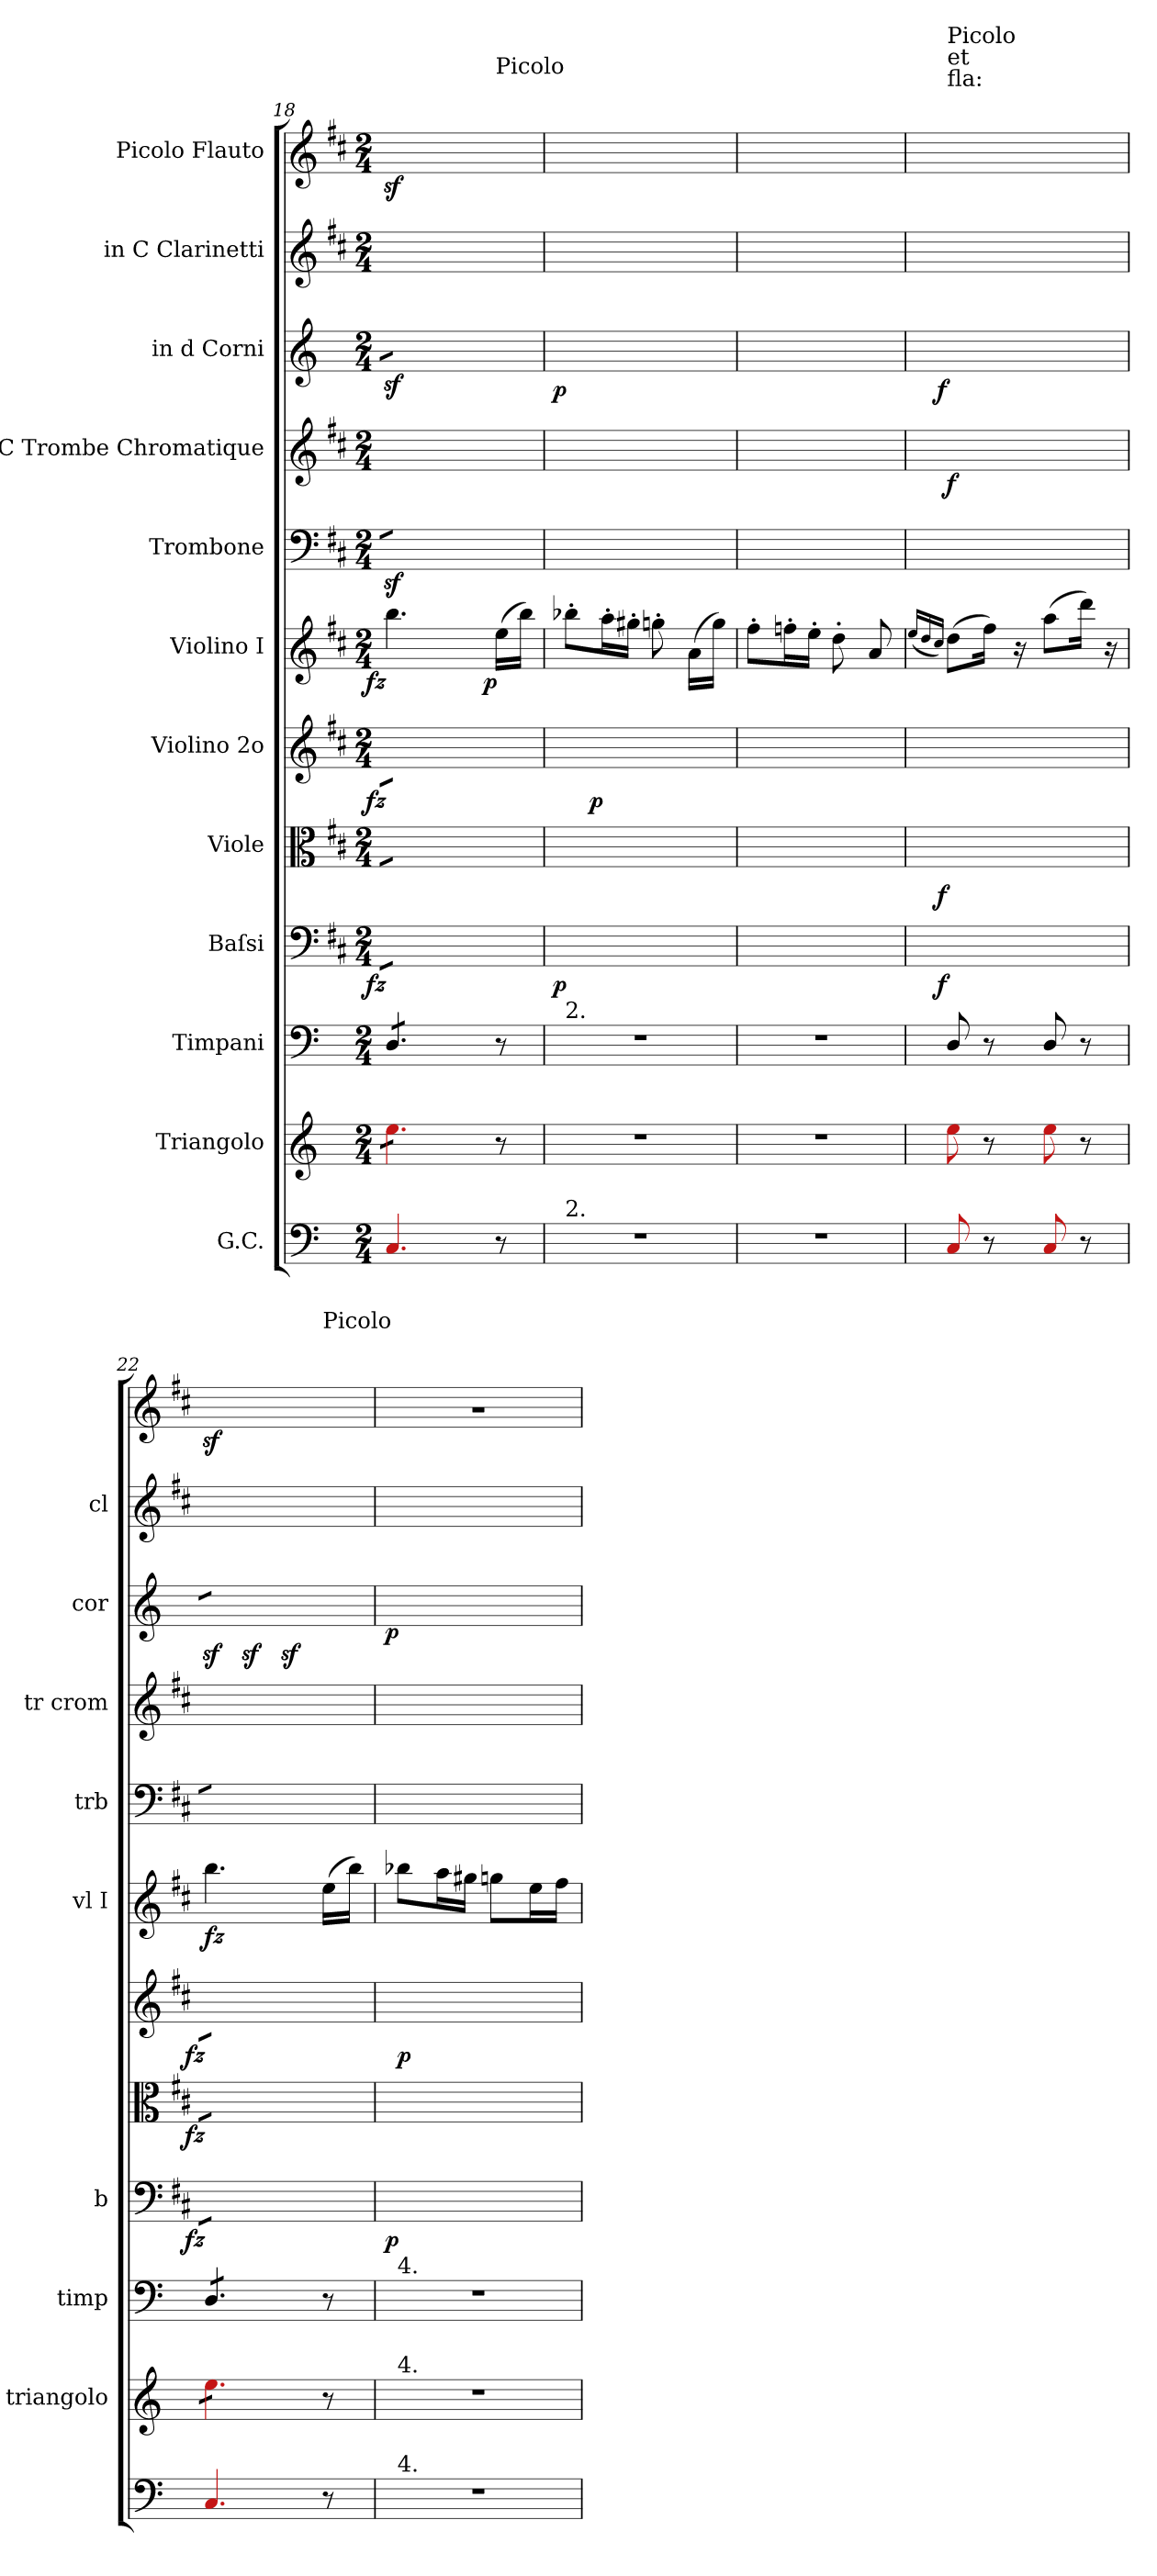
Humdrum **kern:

**kern	**kern	**kern	**kern	**dynam	**kern	**dynam	**kern	**dynam	**kern	**dynam	**kern	**kern	**dynam	**kern	**dynam	**kern	**kern
*part12	*part11	*part10	*part9	*part9	*part8	*part8	*part7	*part7	*part6	*part6	*part5	*part4	*part4	*part3	*part3	*part2	*part1
*staff12	*staff11	*staff10	*staff9	*staff9	*staff8	*staff8	*staff7	*staff7	*staff6	*staff6	*staff5	*staff4	*staff4	*staff3	*staff3	*staff2	*staff1
*I"G.C.	*I"Triangolo	*I"Timpani	*I"Baſsi	*	*I"Viole	*	*I"Violino 2o	*	*I"Violino I	*	*I"Trombone	*I"in C Trombe Chromatique	*	*I"in d Corni	*	*I"in C Clarinetti	*I"Picolo Flauto
*	*I'triangolo	*I'timp	*I'b	*	*	*	*	*	*I'vl I	*	*I'trb	*I'tr crom	*	*I'cor	*	*I'cl	*
*clefF4	*clefG2	*clefF4	*clefF4	*	*clefC3	*	*clefG2	*	*clefG2	*	*clefF4	*clefG2	*	*clefG2	*	*clefG2	*clefG2
*	*	*	*	*	*	*	*	*	*	*	*	*	*	*ITrd-1c-2	*	*	*
*k[]	*k[]	*k[]	*k[f#c#]	*	*k[f#c#]	*	*k[f#c#]	*	*k[f#c#]	*	*k[f#c#]	*k[f#c#]	*	*k[f#c#]	*	*k[f#c#]	*k[f#c#]
*	*	*	*D:	*	*D:	*	*D:	*	*D:	*	*D:	*D:	*	*D:	*	*D:	*D:
*M2/4	*M2/4	*M2/4	*M2/4	*	*M2/4	*	*M2/4	*	*M2/4	*	*M2/4	*M2/4	*	*M2/4	*	*M2/4	*M2/4
=18	=18	=18	=18	=18	=18	=18	=18	=18	=18	=18	=18	=18	=18	=18	=18	=18	=18
!	!	!	!	!LO:DY:rj	!	!	!	!LO:DY:rj	!	!LO:DY:rj	!LO:DY:rj	!	!	!	!	!	!
*	*	*	*	*	*	*	*	*	*	*	*	*^	*	*	*	*	*
*	*tremolo	*	*	*	*	*	*	*	*	*	*	*	*	*	*	*	*	*
*	*	*tremolo	*	*	*	*	*	*	*	*	*	*	*	*	*	*	*	*
*	*	*	*tremolo	*	*	*	*	*	*	*	*	*	*	*	*	*	*	*
*	*	*	*	*	*tremolo	*	*	*	*	*	*	*	*	*	*	*	*	*
*	*	*	*	*	*	*	*tremolo	*	*	*	*	*	*	*	*	*	*	*
*	*	*	*	*	*	*	*	*	*	*	*tremolo	*	*	*	*	*	*	*
*	*	*	*	*	*	*	*	*	*	*	*	*	*	*	*tremolo	*	*	*
4.Ra/	8Ree\L	8D/L	8GG/yyL	fz	8Gyy\ 8eyy\L	.	8Byy/ 8gyy/L	fz	4.bb\	fz	8Gz\yyL	8g/Lyy	8g\Lyy	.	8byyz/ 8eeyyz/L	.	4.b/yy	4.bbz\yy
.	8Ree\	8D/	8GG/yy	.	8Gyy\ 8eyy\	.	8Byy/ 8gyy/	.	.	.	8Gz\yy	8g/yy	8g\yy	.	8byyz/ 8eeyyz/	.	.	.
.	8Ree\J	8D/J	8GG/yyJ	.	8Gyy\ 8eyy\J	.	8Byy/ 8gyy/J	.	.	.	8Gz\yyJ	8g/Jyy	8g\Jyy	.	8byyz/ 8eeyyz/J	.	.	.
*	*	*	*	*	*	*	*	*	*	*	*	*	*	*	*Xtremolo	*	*	*
*	*	*	*	*	*	*	*	*	*	*	*Xtremolo	*	*	*	*	*	*	*
*	*	*	*	*	*	*	*Xtremolo	*	*	*	*	*	*	*	*	*	*	*
*	*	*	*	*	*Xtremolo	*	*	*	*	*	*	*	*	*	*	*	*	*
*	*	*	*Xtremolo	*	*	*	*	*	*	*	*	*	*	*	*	*	*	*
*	*	*Xtremolo	*	*	*	*	*	*	*	*	*	*	*	*	*	*	*	*
*	*Xtremolo	*	*	*	*	*	*	*	*	*	*	*	*	*	*	*	*	*
!	!	!	!	!	!	!	!	!	!	!	!	!	!	!	!	!	!	!LO:TX:a:t=Picolo
!	!	!	!	!	!	!	!	!	!	!LO:DY:rj	!	!	!	!	!	!	!	!
8r	8r	8r	8ryy	.	8ryy	.	8ryy	.	(16ee\LL	p	8ryy	8ryy	8ryy	.	8ryy	.	8ryy	16ee/LLyy
.	.	.	.	.	.	.	.	.	16bb\JJ)	.	.	.	.	.	.	.	.	16bb/JJyy
*	*	*	*	*	*	*	*	*	*	*	*	*v	*v	*	*	*	*	*
=19	=19	=19	=19	=19	=19	=19	=19	=19	=19	=19	=19	=19	=19	=19	=19	=19	=19
!	!	!LO:TX:a:t=2.	!	!	!	!	!	!	!	!	!	!	!	!	!	!	!
!LO:TX:a:t=2.	!	!	!	!	!	!	!	!	!	!	!	!	!	!	!	!	!
!	!	!	!	!LO:DY:rj	!	!	!	!	!	!	!	!	!	!	!LO:DY:rj	!	!
2r	2r	2r	8AA/yy	p	8ryy	.	8ryy	.	8bb-X'\L	.	2ryy	2ryy	.	2ayy/ 2eeyy/	p	2ryy	8bb-X'/Lyy
!	!	!	!	!	!	!	!	!LO:DY:rj	!	!	!	!	!	!	!	!	!
.	.	.	8ryy	.	8c#\yy	.	8Ayy/ 8gyy/	p	16aa'\L	.	.	.	.	.	.	.	16aa'/Lyy
.	.	.	.	.	.	.	.	.	16gg#X'\JJ	.	.	.	.	.	.	.	16gg#X'/JJyy
.	.	.	8AA/yy	.	8ryy	.	8ryy	.	8ggn'\	.	.	.	.	.	.	.	8ggn'/yy
.	.	.	8ryy	.	8c#\yy	.	8Ayy/ 8gyy/	.	(16a\LL	.	.	.	.	.	.	.	(16a/LLyy
.	.	.	.	.	.	.	.	.	16gg\JJ)	.	.	.	.	.	.	.	16gg/JJyy
=20	=20	=20	=20	=20	=20	=20	=20	=20	=20	=20	=20	=20	=20	=20	=20	=20	=20
*	*	*	*	*	*	*	*	*	*	*	*	*	*	*	*	*	*^
2r	2r	2r	8D\yy	.	8ryy	.	8ryy	.	8ff#'\L	.	2ryy	2ryy	.	2dyy/ 2ddyy/	.	2ryy	8ff#'>/Lyy)	4.rgyy
.	.	.	8ryy	.	8d\yy	.	8Ayy/ 8f#yy/	.	16ffn'\L	.	.	.	.	.	.	.	16ffn'>/Lyy	.
.	.	.	.	.	.	.	.	.	16ee'\JJ	.	.	.	.	.	.	.	16ee'>/JJyy	.
.	.	.	8D\yy	.	8ryy	.	8ryy	.	8dd'\	.	.	.	.	.	.	.	8dd'>/Lyy	.
.	.	.	8ryy	.	8d\yy	.	8Ayy/ 8f#yy/	.	8a/	.	.	.	.	.	.	.	8a/Jyy	8a\yy
*	*	*	*	*	*	*	*	*	*	*	*	*	*	*	*	*	*v	*v
=21	=21	=21	=21	=21	=21	=21	=21	=21	=21	=21	=21	=21	=21	=21	=21	=21	=21
.	.	.	.	.	.	.	.	.	(16qqee/LL	.	.	.	.	.	.	(16qqe/LLyy	(16qqee/LLyy
.	.	.	.	.	.	.	.	.	16qqdd/	.	.	.	.	.	.	16qqd/yy	16qqdd/yy
.	.	.	.	.	.	.	.	.	16qqcc#/JJ)	.	.	.	.	.	.	16qqc#/JJyy)	16qqcc#/JJyy)
*	*	*	*	*	*	*	*	*	*	*	*	*^	*	*	*	*	*
!	!	!	!	!	!	!	!	!	!	!	!	!	!	!	!	!	!	!LO:TX:a:t=Picolo\net\nfla&colon;
!	!	!	!	!LO:DY:rj	!	!LO:DY:rj	!	!	!	!	!	!	!	!	!	!LO:DY:rj	!	!
8Ra/	8Ree\	8D/	8D\yy	f	8Dyy\ 8Ayy\ 8dyy\	f	8Ayy/ 8f#yy/	.	(8dd\L	.	8D\yy	8a/yy	8f#\yy	f	8f#yy/ 8ddyy/	f	(8d/Lyy	(8dd\Lyy
8r	8r	8r	8ryy	.	8ryy	.	8ryy	.	16ff#\Jk)	.	8ryy	8ryy	8ryy	.	8ryy	.	16f#/Jkyy)	16ff#\Jkyy)
.	.	.	.	.	.	.	.	.	16r	.	.	.	.	.	.	.	16ryy	16ryy
.	.	.	.	.	.	.	.	.	.	.	.	.	.	.	.	.	(16qqb/LLyy	(16qqbb/LLyy
.	.	.	.	.	.	.	.	.	.	.	.	.	.	.	.	.	16qqa/yy	16qqaa/yy
.	.	.	.	.	.	.	.	.	.	.	.	.	.	.	.	.	16qqg#X/JJyy)	16qqgg#X/JJyy)
8Ra/	8Ree\	8D/	8D\yy	.	8Dyy\ 8Ayy\ 8dyy\	.	8Ayy/ 8f#yy/	.	(8aa\L	.	8D\yy	8a/yy	8f#\yy	.	8ddd#X/yy	.	(8a\Lyy	(8aa\Lyy
8r	8r	8r	8ryy	.	8ryy	.	8ryy	.	16ddd\Jk)	.	8ryy	8ryy	8ryy	.	8ryy	.	16dd\Jkyy)	16ddd\Jkyy)
.	.	.	.	.	.	.	.	.	16r	.	.	.	.	.	.	.	16ryy	16ryy
=22	=22	=22	=22	=22	=22	=22	=22	=22	=22	=22	=22	=22	=22	=22	=22	=22	=22	=22
*	*	*	*	*	*	*	*	*	*	*	*	*	*	*	*^	*	*	*
!	!	!	!	!LO:DY:rj	!	!LO:DY:rj	!	!LO:DY:rj	!	!	!	!	!	!	!	!	!	!	!
*	*tremolo	*	*	*	*	*	*	*	*	*	*	*	*	*	*	*	*	*	*
*	*	*tremolo	*	*	*	*	*	*	*	*	*	*	*	*	*	*	*	*	*
*	*	*	*tremolo	*	*	*	*	*	*	*	*	*	*	*	*	*	*	*	*
*	*	*	*	*	*tremolo	*	*	*	*	*	*	*	*	*	*	*	*	*	*
*	*	*	*	*	*	*	*tremolo	*	*	*	*	*	*	*	*	*	*	*	*
*	*	*	*	*	*	*	*	*	*	*	*tremolo	*	*	*	*	*	*	*	*
*	*	*	*	*	*	*	*	*	*	*	*	*	*	*	*tremolo	*	*	*	*
4.Ra/	8Ree\L	8D/L	8GG/yyL	fz	8Gyy\ 8eyy\L	fz	8Byy/ 8gyy/L	fz	4.bb\	fz	8G\yyL	8g/Lyy	8g\Lyy	.	8ee/yyL	8bz\yyL	.	4.b\yy	4.bbz\yy
.	8Ree\	8D/	8GG/yy	.	8Gyy\ 8eyy\	.	8Byy/ 8gyy/	.	.	.	8G\yy	8g/yy	8g\yy	.	8ee/yy	8bz\yy	.	.	.
.	8Ree\J	8D/J	8GG/yyJ	.	8Gyy\ 8eyy\J	.	8Byy/ 8gyy/J	.	.	.	8G\yyJ	8g/Jyy	8g\Jyy	.	8ee/yyJ	8bz\yyJ	.	.	.
*	*	*	*	*	*	*	*	*	*	*	*	*	*	*	*Xtremolo	*	*	*	*
*	*	*	*	*	*	*	*	*	*	*	*Xtremolo	*	*	*	*	*	*	*	*
*	*	*	*	*	*	*	*Xtremolo	*	*	*	*	*	*	*	*	*	*	*	*
*	*	*	*	*	*Xtremolo	*	*	*	*	*	*	*	*	*	*	*	*	*	*
*	*	*	*Xtremolo	*	*	*	*	*	*	*	*	*	*	*	*	*	*	*	*
*	*	*Xtremolo	*	*	*	*	*	*	*	*	*	*	*	*	*	*	*	*	*
*	*Xtremolo	*	*	*	*	*	*	*	*	*	*	*	*	*	*	*	*	*	*
!	!	!	!	!	!	!	!	!	!	!	!	!	!	!	!	!	!	!	!LO:TX:a:t=Picolo
8r	8r	8r	8ryy	.	8ryy	.	8ryy	.	(16ee\LL	.	8ryy	8ryy	8ryy	.	8ryy	8ryy	.	8ryy	(<16ee/LLyy
.	.	.	.	.	.	.	.	.	16bb\JJ)	.	.	.	.	.	.	.	.	.	16bb/JJyy)
*	*	*	*	*	*	*	*	*	*	*	*	*v	*v	*	*	*	*	*	*
*	*	*	*	*	*	*	*	*	*	*	*	*	*	*v	*v	*	*	*
=23	=23	=23	=23	=23	=23	=23	=23	=23	=23	=23	=23	=23	=23	=23	=23	=23	=23
*	*	*	*	*	*	*	*	*	*	*	*	*	*	*	*	*	*^
!	!	!LO:TX:a:t=4.	!	!	!	!	!	!	!	!	!	!	!	!	!	!	!	!
!	!LO:TX:a:t=4.	!	!	!	!	!	!	!	!	!	!	!	!	!	!	!	!	!
!LO:TX:a:t=4.	!	!	!	!	!	!	!	!	!	!	!	!	!	!	!	!	!	!
!	!	!	!	!LO:DY:rj	!	!	!	!	!	!	!	!	!	!	!LO:DY:rj	!	!	!
2r	2r	2r	8AA/yy	p	8ryy	.	8ryy	p	8bb-X\L	.	2ryy	2ryy	.	2ayy/ 2eeyy/	p	2ryy	8bb-X/Lyy	2r
.	.	.	8ryy	.	8c#yy\ 8eyy\	.	8Ayy/ 8gyy/	.	16aa\L	.	.	.	.	.	.	.	16aa/Lyy	.
.	.	.	.	.	.	.	.	.	16gg#X\JJ	.	.	.	.	.	.	.	16gg#X/JJyy	.
.	.	.	8AA/yy	.	8ryy	.	8ryy	.	8ggn\L	.	.	.	.	.	.	.	8ggn/Lyy	.
.	.	.	8ryy	.	8c#yy\ 8eyy\	.	8Ayy/ 8gyy/	.	16ee\L	.	.	.	.	.	.	.	16ee/Lyy	.
.	.	.	.	.	.	.	.	.	16ff#\JJ	.	.	.	.	.	.	.	16ff#/JJyy	.
*	*	*	*	*	*	*	*	*	*	*	*	*	*	*	*	*	*v	*v
=	=	=	=	=	=	=	=	=	=	=	=	=	=	=	=	=	=
*-	*-	*-	*-	*-	*-	*-	*-	*-	*-	*-	*-	*-	*-	*-	*-	*-	*-
